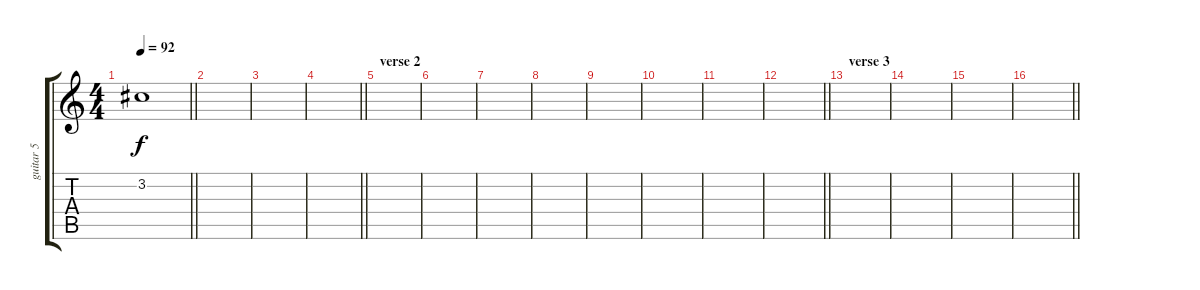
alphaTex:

\track ("guitar 5" "guitar 5") {instrument electricguitarjazz}
\staff {score tabs}
\tuning (Eb4 Bb3 Gb3 Db3 Ab2 Eb2) {hide}
\ts (4 4)
\tempo 92
\clef g2
\barLineRight lightlight
\ks c
3.2.1{dy f} |
|
|
\barLineRight lightlight
|
\section ("" "verse 2")
|
|
|
|
|
|
|
\barLineRight lightlight
|
\section ("" "verse 3 ")
|
|
|
\barLineRight lightlight
